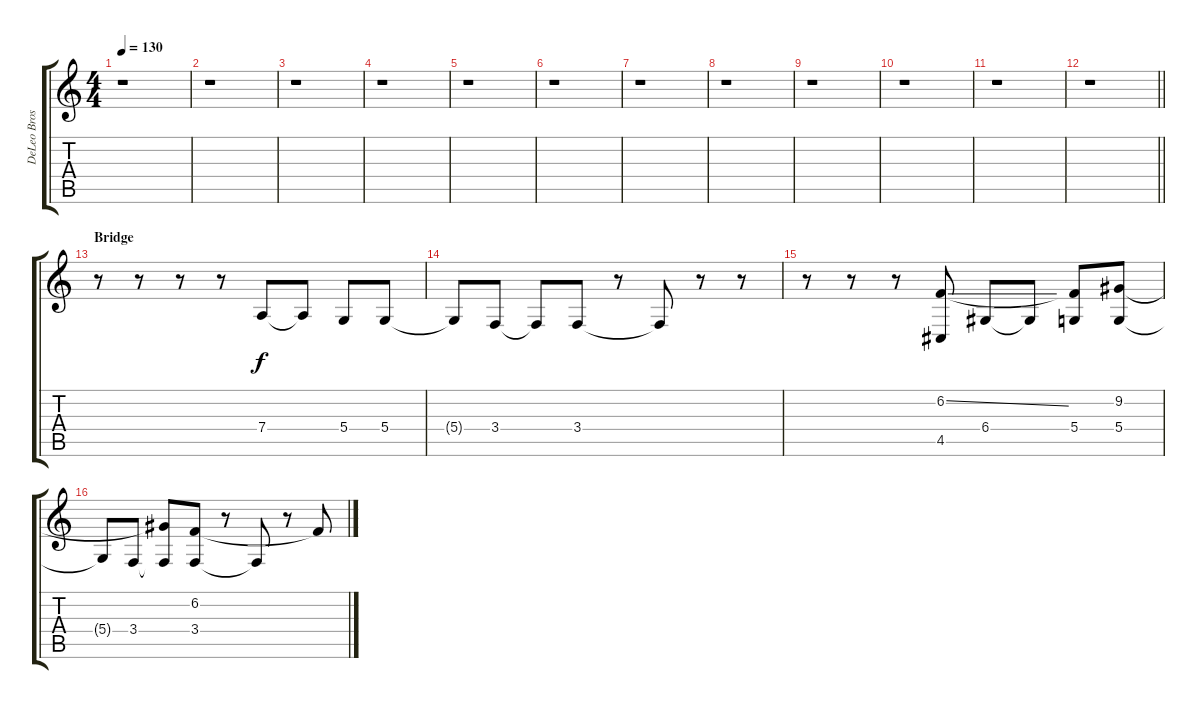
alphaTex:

\track ("DeLeo Bros. (Backround Voice)" "DeLeo Bros") {instrument pad4choir}
\staff {score tabs}
\tuning (E4 B3 G3 D3 A2 E2) {hide}
\ts (4 4)
\tempo 130
\clef g2
\ks c
r.1{dy f} |
r.1 |
r.1 |
r.1 |
r.1 |
r.1 |
r.1 |
r.1 |
r.1 |
r.1 |
r.1 |
\barLineRight lightlight
r.1 |
\section ("" "Bridge")
r.8 r.8 r.8 r.8 7.4.8 7.4{t}.8 5.4.8 5.4.8 |
5.4{t}.8 3.4.8 3.4{t}.8 3.4.8 r.8 3.4{t}.8 r.8 r.8 |
r.8 r.8 r.8 (6.2{ss} 4.5).8 6.4.8 6.4{t}.8 (6.2{t} 5.4).8 (9.2 5.4).8 |
5.4{t}.8 3.4.8 (9.2{t} 3.4{t}).8 (6.2 3.4).8 r.8 3.4{t}.8 r.8 6.2{t}.8
